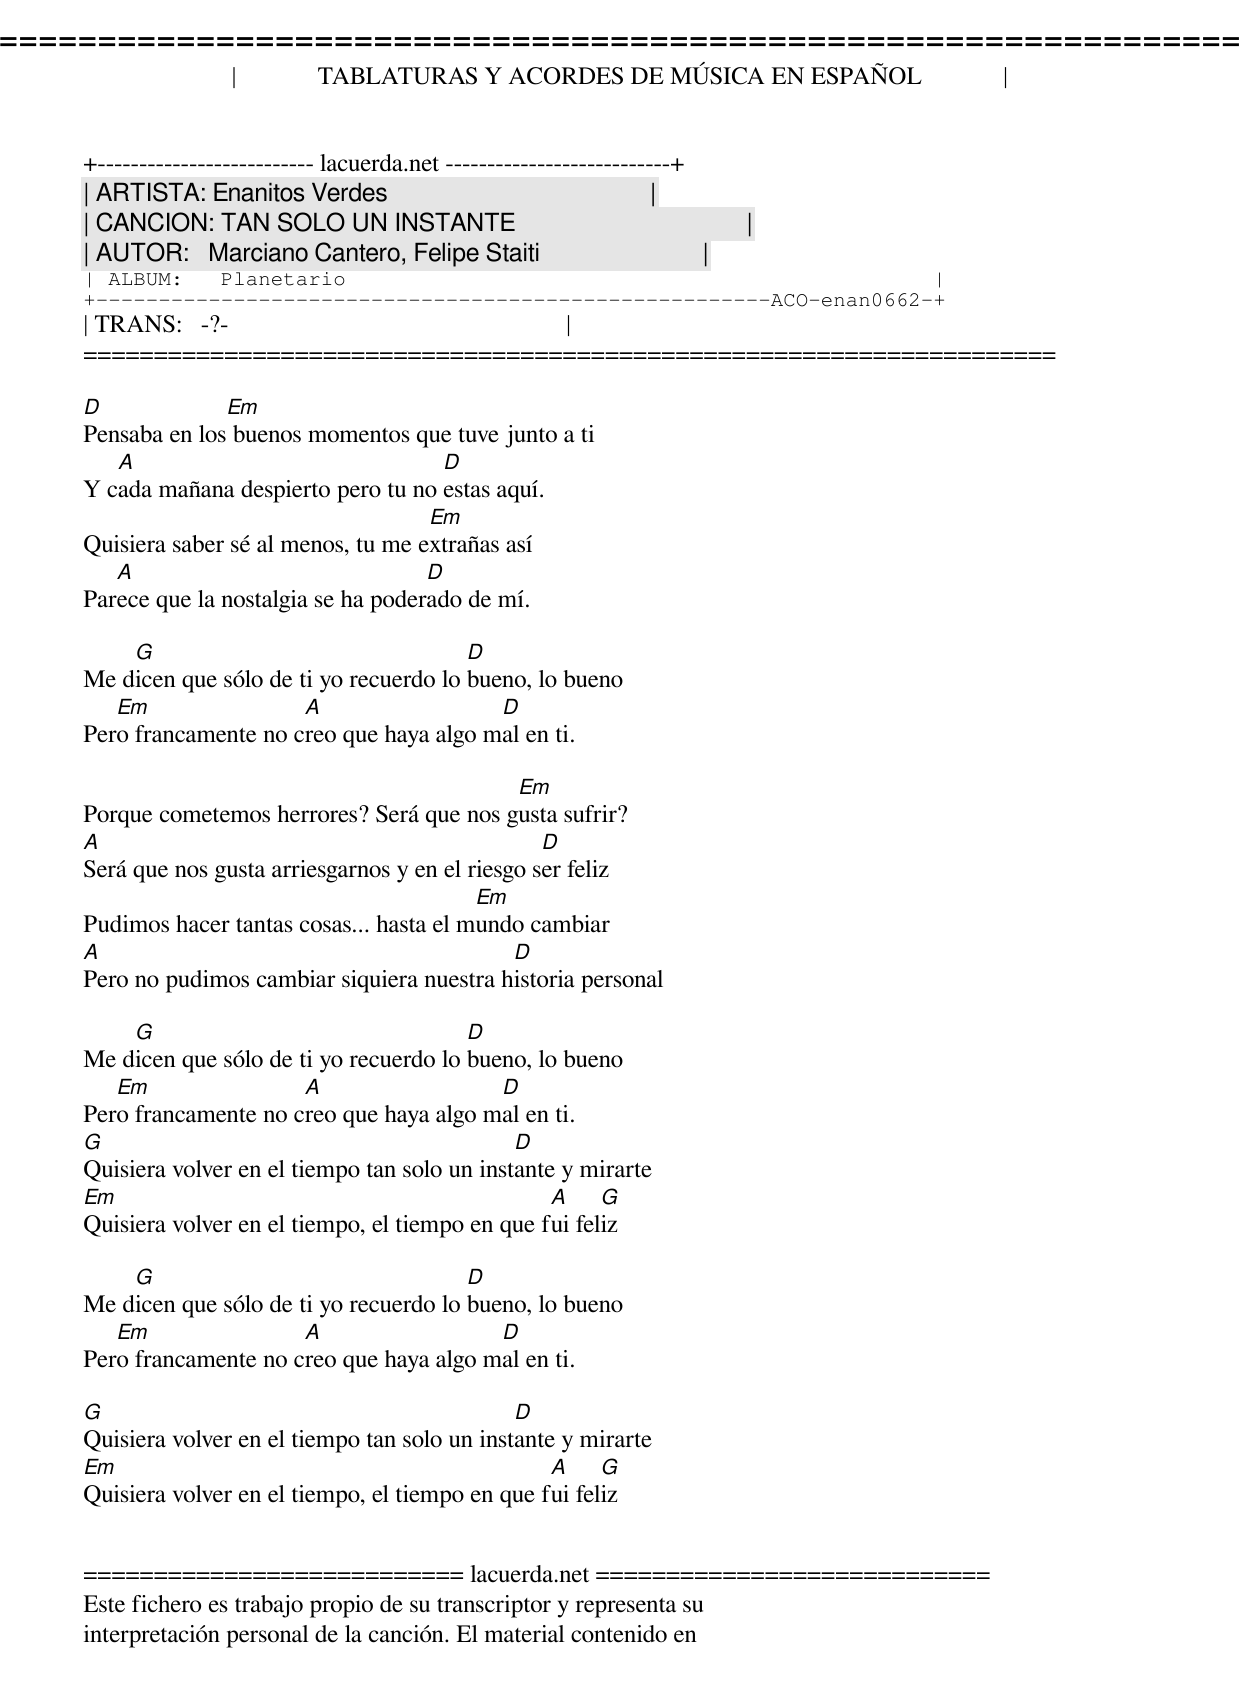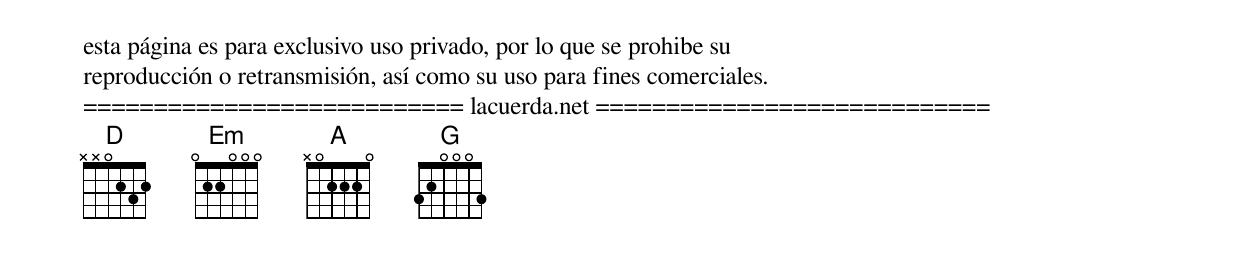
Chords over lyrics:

=====================================================================
|             TABLATURAS Y ACORDES DE MÚSICA EN ESPAÑOL             |
+-------------------------- lacuerda.net ---------------------------+
| ARTISTA: Enanitos Verdes                                          |
| CANCION: TAN SOLO UN INSTANTE                                     |
| AUTOR:   Marciano Cantero, Felipe Staiti                          |
| ALBUM:   Planetario                                               |
+------------------------------------------------------ACO-enan0662-+
| TRANS:   -?-                                                      |
=====================================================================

D             Em
Pensaba en los buenos momentos que tuve junto a ti
   A                               D
Y cada mañana despierto pero tu no estas aquí.
                                   Em
Quisiera saber sé al menos, tu me extrañas así
   A                               D
Parece que la nostalgia se ha poderado de mí.

    G                                  D
Me dicen que sólo de ti yo recuerdo lo bueno, lo bueno
   Em                A                  D
Pero francamente no creo que haya algo mal en ti.

                                         Em
Porque cometemos herrores? Será que nos gusta sufrir?
A                                               D
Será que nos gusta arriesgarnos y en el riesgo ser feliz
                                        Em
Pudimos hacer tantas cosas... hasta el mundo cambiar
A                                         D
Pero no pudimos cambiar siquiera nuestra historia personal

    G                                  D
Me dicen que sólo de ti yo recuerdo lo bueno, lo bueno
   Em                A                  D
Pero francamente no creo que haya algo mal en ti.
G                                            D
Quisiera volver en el tiempo tan solo un instante y mirarte
Em                                              A     G
Quisiera volver en el tiempo, el tiempo en que fui feliz

    G                                  D
Me dicen que sólo de ti yo recuerdo lo bueno, lo bueno
   Em                A                  D
Pero francamente no creo que haya algo mal en ti.

G                                            D
Quisiera volver en el tiempo tan solo un instante y mirarte
Em                                              A     G
Quisiera volver en el tiempo, el tiempo en que fui feliz


=========================== lacuerda.net ============================
Este fichero es trabajo propio de su transcriptor y representa su
interpretación personal de la canción. El material contenido en
esta página es para exclusivo uso privado, por lo que se prohibe su
reproducción o retransmisión, así como su uso para fines comerciales.
=========================== lacuerda.net ============================
